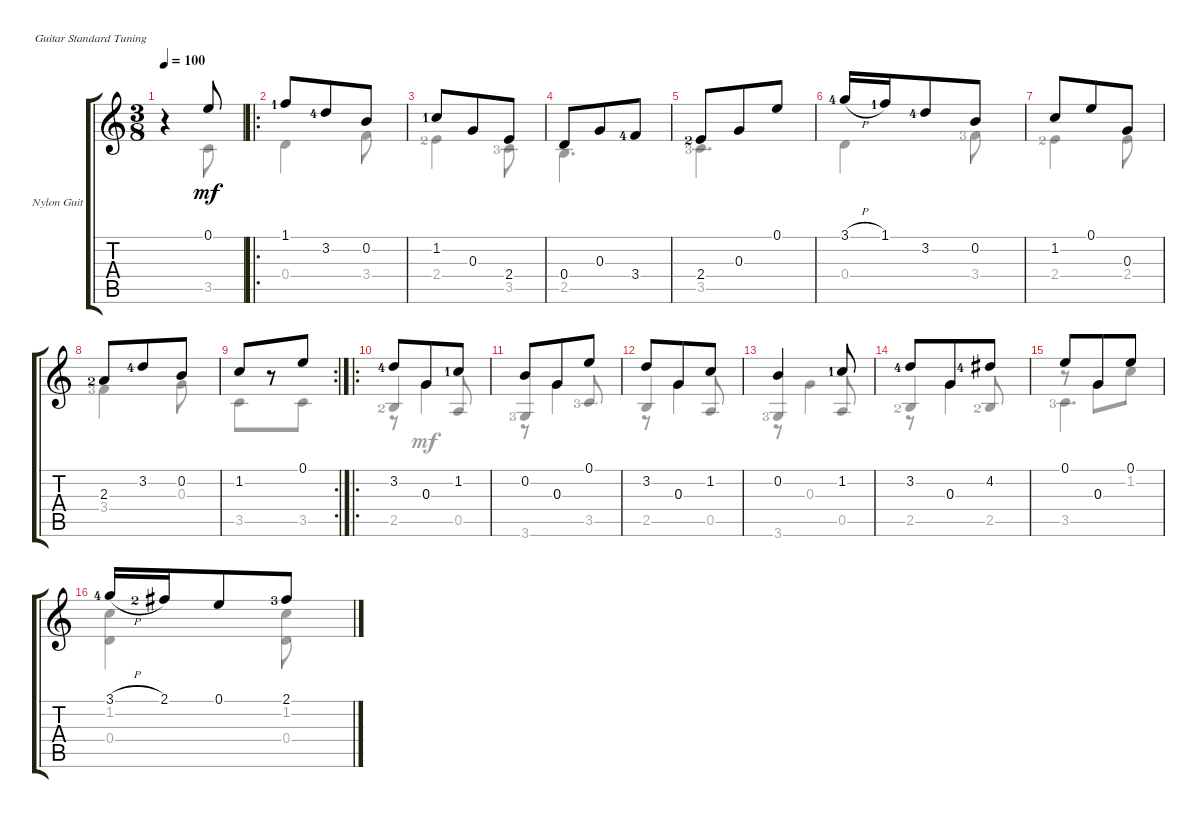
\defaultSystemsLayout 4
\bracketExtendMode groupsimilarinstruments
\firstSystemTrackNameOrientation horizontal
\otherSystemsTrackNameOrientation horizontal
\track ("Nylon Guitar" "Nylon Guit") {instrument acousticguitarsteel}
\staff {score tabs}
\tuning (E4 B3 G3 D3 A2 E2)
\voice
\ts (3 8)
\tempo 100
\clef g2
\ks c
r.4{dy mf instrument acousticguitarsteel} 0.1.8 |
\ro
1.1{lf 2}.8 3.2{lf 5}.8 0.2.8 |
1.2{lf 2}.8 0.3.8 2.4.8 |
0.4.8 0.3.8 3.4{lf 5}.8 |
2.4{lf 3}.8 0.3.8 0.1.8 |
3.1{h lf 5}.16 1.1{lf 2}.16 3.2{lf 5}.8 0.2.8 |
1.2.8 0.1.8 0.3.8 |
2.3{lf 3}.8 3.2{lf 5}.8 0.2.8 |
\rc 2
1.2.8 r.8 0.1.8 |
\ro
3.2{lf 5}.8 0.3.8 1.2{lf 2}.8 |
0.2.8 0.3.8 0.1.8 |
3.2.8 0.3.8 1.2.8 |
0.2.4 1.2{lf 2}.8 |
3.2{lf 5}.8 0.3.8 4.2{lf 5}.8 |
0.1.8 0.3.8 0.1.8 |
3.1{h lf 5}.16 2.1{lf 3}.16 0.1.8 2.1{lf 4}.8
\voice
\clef g2
\ottava regular
\simile none
\ks c
r.4{dy mf} 3.5.8 |
0.4.4 3.4.8 |
2.4{lf 3}.4 3.5{lf 4}.8 |
2.5.4{d} |
3.5{lf 4}.4{d} |
0.4.4 3.4{lf 4}.8 |
2.4{lf 3}.4 2.4.8 |
3.4{lf 4}.4 0.3.8 |
3.5.8 r.8 3.5.8 |
2.5{lf 3}.4{beam invert} 0.5.8{beam invert} |
3.6{lf 4}.4{beam invert} 3.5{lf 4}.8{beam invert} |
2.5.4{beam invert} 0.5.8{beam invert} |
3.6{lf 4}.4{beam invert} 0.5.8{beam invert} |
2.5{lf 3}.4{beam invert} 2.5{lf 3}.8{beam invert} |
3.5{lf 4}.4{d} |
(1.2 0.4).4 (0.4 1.2).8
\voice
\clef g2
\ottava regular
\simile none
\ks c
|
|
|
|
|
|
|
|
|
r.8 0.3.4 |
r.8 0.3.4 |
r.8 0.3.4 |
r.8 0.3.4 |
r.8 0.3.4 |
r.8 0.3.8 1.2.8 |
